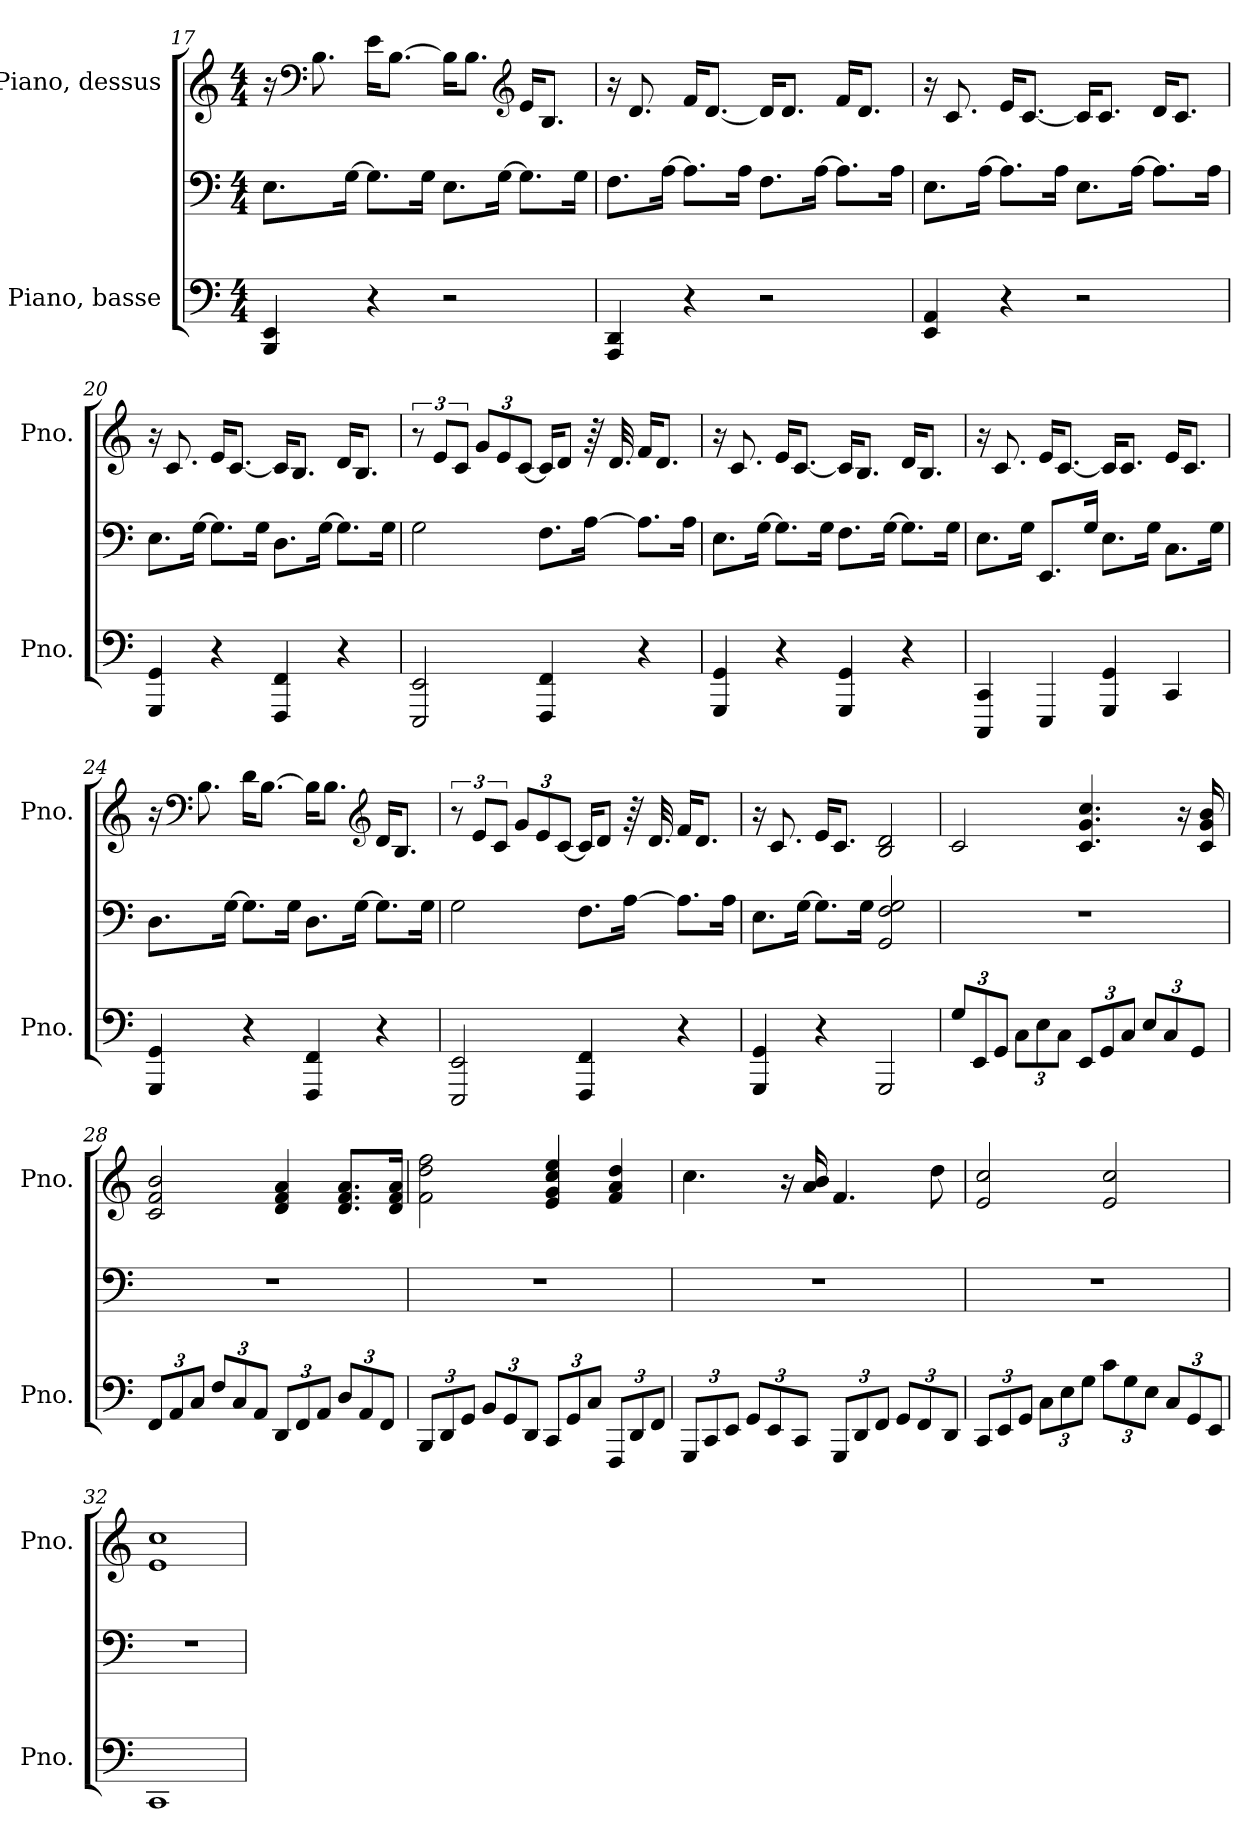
**kern	**kern	**kern
*part2	*part2	*part1
*staff3	*staff2	*staff1
*I"Piano, basse	*	*I"Piano, dessus
*I'Pno.	*	*I'Pno.
*clefF4	*clefF4	*clefG2
*k[]	*k[]	*k[]
*M4/4	*M4/4	*M4/4
=17	=17	=17
4BBB/ 4EE/	8.E\L	16r
*	*	*clefF4
.	.	8.B\
.	[16G\Jk	.
4r	8.G\L]	16e\KL
.	.	[8.B\J
.	16G\Jk	.
2r	8.E\L	16B\KL]
.	.	8.B\J
.	[16G\Jk	.
*	*	*clefG2
.	8.G\L]	16e/KL
.	.	8.B/J
.	16G\Jk	.
=18	=18	=18
4AAA/ 4DD/	8.F\L	16r
.	.	8.d/
.	[16A\Jk	.
4r	8.A\L]	16f/KL
.	.	[8.d/J
.	16A\Jk	.
2r	8.F\L	16d/KL]
.	.	8.d/J
.	[16A\Jk	.
.	8.A\L]	16f/KL
.	.	8.d/J
.	16A\Jk	.
!!LO:LB:g=z
=19	=19	=19
4EE/ 4AA/	8.E\L	16r
.	.	8.c/
.	[16A\Jk	.
4r	8.A\L]	16e/KL
.	.	[8.c/J
.	16A\Jk	.
2r	8.E\L	16c/KL]
.	.	8.c/J
.	[16A\Jk	.
.	8.A\L]	16d/KL
.	.	8.c/J
.	16A\Jk	.
=20	=20	=20
4GGG/ 4GG/	8.E\L	16r
.	.	8.c/
.	[16G\Jk	.
4r	8.G\L]	16e/KL
.	.	[8.c/J
.	16G\Jk	.
4FFF/ 4FF/	8.D\L	16c/KL]
.	.	8.B/J
.	[16G\Jk	.
4r	8.G\L]	16d/KL
.	.	8.B/J
.	16G\Jk	.
=21	=21	=21
2EEE/ 2EE/	2G\	12r
.	.	12e/L
.	.	12c/J
*	*	*Xbrackettup
.	.	12g/L
.	.	12e/
.	.	[12c/J
4FFF/ 4FF/	8.F\L	16c/KL]
.	.	8d/J
.	[16A\Jk	64r
.	.	32.d/
4r	8.A\L]	16f/KL
.	.	8.d/J
.	16A\Jk	.
!!LO:LB:g=z
=22	=22	=22
4GGG/ 4GG/	8.E\L	16r
.	.	8.c/
.	[16G\Jk	.
4r	8.G\L]	16e/KL
.	.	[8.c/J
.	16G\Jk	.
4GGG/ 4GG/	8.F\L	16c/KL]
.	.	8.B/J
.	[16G\Jk	.
4r	8.G\L]	16d/KL
.	.	8.B/J
.	16G\Jk	.
=23	=23	=23
4CCC/ 4CC/	8.E\L	16r
.	.	8.c/
.	16G\Jk	.
4EEE/	8.EE/L	16e/KL
.	.	[8.c/J
.	16G/Jk	.
4GGG/ 4GG/	8.E\L	16c/KL]
.	.	8.c/J
.	16G\Jk	.
4CC/	8.C\L	16e/KL
.	.	8.c/J
.	16G\Jk	.
=24	=24	=24
4GGG/ 4GG/	8.D\L	16r
*	*	*clefF4
.	.	8.B\
.	[16G\Jk	.
4r	8.G\L]	16d\KL
.	.	[8.B\J
.	16G\Jk	.
4FFF/ 4FF/	8.D\L	16B\KL]
.	.	8.B\J
.	[16G\Jk	.
*	*	*clefG2
4r	8.G\L]	16d/KL
.	.	8.B/J
.	16G\Jk	.
!!LO:PB:g=z
=25	=25	=25
*	*	*brackettup
2EEE/ 2EE/	2G\	12r
.	.	12e/L
.	.	12c/J
*	*	*Xbrackettup
.	.	12g/L
.	.	12e/
.	.	[12c/J
4FFF/ 4FF/	8.F\L	16c/KL]
.	.	8d/J
.	[16A\Jk	64r
.	.	32.d/
4r	8.A\L]	16f/KL
.	.	8.d/J
.	16A\Jk	.
=26	=26	=26
4GGG/ 4GG/	8.E\L	16r
.	.	8.c/
.	[16G\Jk	.
4r	8.G\L]	16e/KL
.	.	8.c/J
.	16G\Jk	.
2GGG/	2GG/ 2F/ 2G/	2B/ 2d/
=27	=27	=27
*Xbrackettup	*	*
12G/L	1r	2c/
12EE/	.	.
12GG/J	.	.
12C\L	.	.
12E\	.	.
12C\J	.	.
12EE/L	.	4.c/ 4.g/ 4.cc/
12GG/	.	.
12C/J	.	.
12E/L	.	.
12C/	.	.
.	.	16r
12GG/J	.	.
.	.	16c/ 16g/ 16b/
!!LO:LB:g=z
=28	=28	=28
12FF/L	1r	2c/ 2f/ 2b/
12AA/	.	.
12C/J	.	.
12F/L	.	.
12C/	.	.
12AA/J	.	.
12DD/L	.	4d/ 4f/ 4a/
12FF/	.	.
12AA/J	.	.
12D/L	.	8.d/ 8.f/ 8.a/L
12AA/	.	.
12FF/J	.	.
.	.	16d/ 16f/ 16a/Jk
=29	=29	=29
12BBB/L	1r	2f\ 2dd\ 2ff\
12DD/	.	.
12GG/J	.	.
12BB/L	.	.
12GG/	.	.
12DD/J	.	.
12CC/L	.	4e/ 4g/ 4cc/ 4ee/
12GG/	.	.
12C/J	.	.
12FFF/L	.	4f/ 4a/ 4dd/
12DD/	.	.
12FF/J	.	.
=30	=30	=30
12GGG/L	1r	4.cc\
12CC/	.	.
12EE/J	.	.
12GG/L	.	.
12EE/	.	.
.	.	16r
12CC/J	.	.
.	.	16a/ 16b/
12GGG/L	.	4.f/
12DD/	.	.
12FF/J	.	.
12GG/L	.	.
12FF/	.	.
.	.	8dd\
12DD/J	.	.
!!LO:LB:g=z
=31	=31	=31
12CC/L	1r	2e/ 2cc/
12EE/	.	.
12GG/J	.	.
12C\L	.	.
12E\	.	.
12G\J	.	.
12c\L	.	2e/ 2cc/
12G\	.	.
12E\J	.	.
12C/L	.	.
12GG/	.	.
12EE/J	.	.
=32	=32	=32
1CC	1r	1e 1cc
=	=	=
*-	*-	*-
